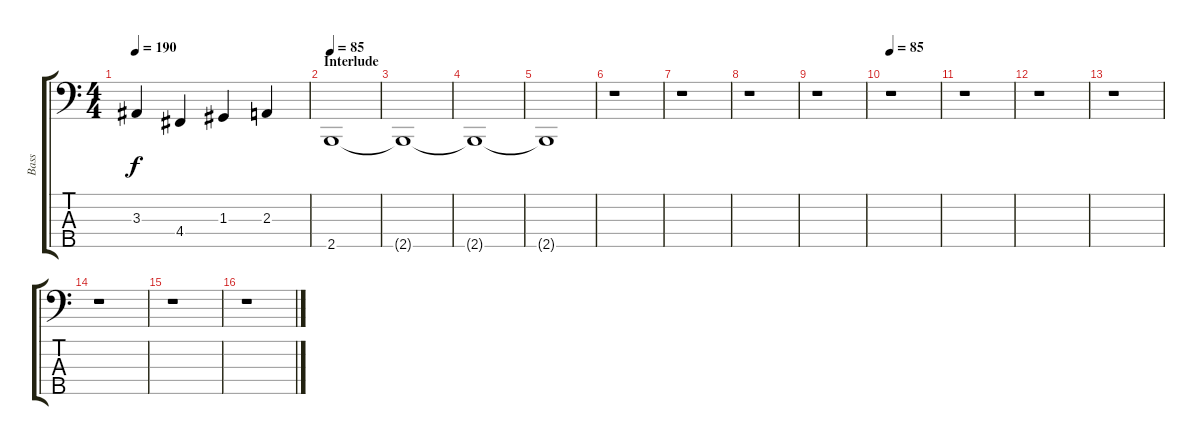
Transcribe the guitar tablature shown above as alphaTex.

\track ("Bass" "Bass") {instrument electricbassfinger}
\staff {score tabs}
\tuning (F2 C2 G1 D1 A0) {hide}
\ts (4 4)
\tempo 190
\clef f4
\ks c
3.3.4{dy f} 4.4.4 1.3.4 2.3.4 |
\section ("" "Interlude")
\tempo 85
2.5.1 |
2.5{t}.1 |
2.5{t}.1{volume 6} |
2.5{t}.1 |
r.1 |
r.1 |
r.1 |
r.1 |
\tempo 85
r.1 |
r.1 |
r.1 |
r.1 |
r.1 |
r.1 |
r.1
